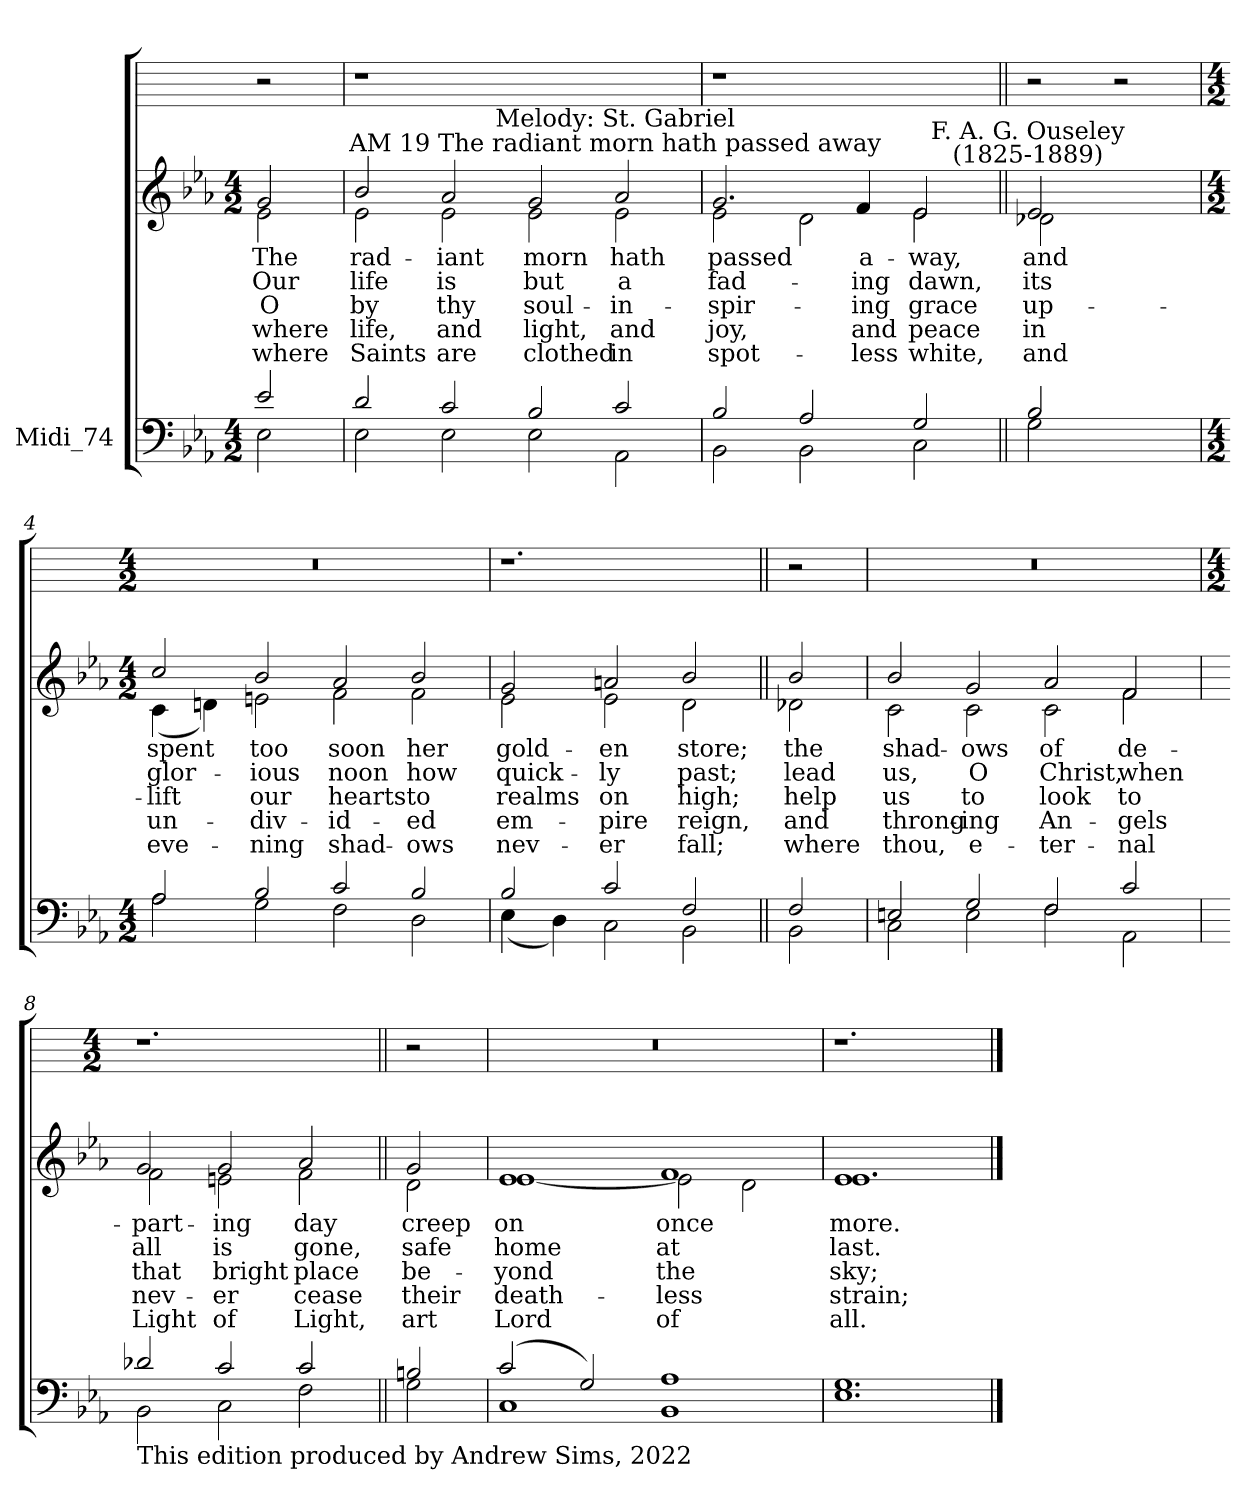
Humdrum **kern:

**kern	**kern	**text	**text	**text	**text	**text	**kern
*part3	*part2	*part2	*part2	*part2	*part2	*part2	*part1
*staff3	*staff2	*staff2	*staff2	*staff2	*staff2	*staff2	*staff1
*I"Midi_74	*	*	*	*	*	*	*
*clefF4	*clefG2	*	*	*	*	*	*
*k[b-e-a-]	*k[b-e-a-]	*	*	*	*	*	*
*E-:	*E-:	*	*	*	*	*	*
*M4/2	*M4/2	*	*	*	*	*	*
=	=	=	=	=	=	=	=
*^	*	*	*	*	*	*	*
!	!	!LO:TX:a:cj:t=Godfrey Thring\n(1823-1903)	!	!	!	!	!	!
!	!	!	!LO:LY:b	!LO:LY:b	!LO:LY:b	!LO:LY:b	!LO:LY:b	!
*	*	*^	*	*	*	*	*	*
2e-/	2E-\	2g/	2e-\	The	Our	O	where	where	2r
=1	=1	=1	=1	=1	=1	=1	=1	=1	=1
!	!	!	!	!LO:LY:b	!LO:LY:b	!LO:LY:b	!LO:LY:b	!LO:LY:b	!
2d/	2E-\	2b-/	2e-\	rad-	-life	by	life,	Saints	1r
!	!	!	!	!LO:LY:b	!LO:LY:b	!LO:LY:b	!LO:LY:b	!LO:LY:b	!
2c/	2E-\	2a-/	2e-\	iant	is	thy	and	are	.
!	!	!	!	!LO:LY:b	!LO:LY:b	!LO:LY:b	!LO:LY:b	!LO:LY:b	!
2B-/	2E-\	2g/	2e-\	morn	but	soul-	-light,	clothed	1ryy
!	!	!LO:TX:a:cj:t=AM 19 The radiant morn hath passed away	!	!	!	!	!	!	!
!	!	!LO:TX:a:cj:t=Melody&colon; St. Gabriel	!	!	!	!	!	!	!
!	!	!	!	!LO:LY:b	!LO:LY:b	!LO:LY:b	!LO:LY:b	!LO:LY:b	!
2c/	2AA-\	2a-/	2e-\	hath	a	in-	-and	in	.
=2	=2	=2	=2	=2	=2	=2	=2	=2	=2
!	!	!	!	!LO:LY:b	!LO:LY:b	!LO:LY:b	!LO:LY:b	!LO:LY:b	!
2B-/	2BB-\	2.g/	2e-\	passed	fad-	-spir-	-joy,	spot-	1r
2A-/	2BB-\	.	2d\	.	.	.	.	.	.
!	!	!	!	!LO:LY:b	!LO:LY:b	!LO:LY:b	!LO:LY:b	!LO:LY:b	!
.	.	4f/	.	-a-	-ing	ing	and	less	.
!	!	!	!	!LO:LY:b	!LO:LY:b	!LO:LY:b	!LO:LY:b	!LO:LY:b	!
2G/	2C\	2e-/	2e-\	way,	dawn,	grace	peace	white,	2ryy
=3||	=3||	=3||	=3||	=3||	=3||	=3||	=3||	=3||	=3||
!	!	!LO:TX:a:cj:t=F. A. G. Ouseley\n(1825-1889)	!	!	!	!	!	!	!
!	!	!	!	!LO:LY:b	!LO:LY:b	!LO:LY:b	!LO:LY:b	!LO:LY:b	!
2B-/	2G\	2e-/	2d-X\	and	its	up-	-in	and	2r
2ryy	2ryy	2ryy	2ryy	.	.	.	.	.	2r
!!LO:LB:g=z
=4	=4	=4	=4	=4	=4	=4	=4	=4	=4
*M4/2	*	*M4/2	*	*	*	*	*	*	*M4/2
!	!	!	!	!LO:LY:b	!LO:LY:b	!LO:LY:b	!LO:LY:b	!LO:LY:b	!
2A-/	2A-\	2cc/	(<4c\	spent	glor-	-lift	un-	-eve-	0r
.	.	.	4dn\)	.	.	.	.	.	.
!	!	!	!	!LO:LY:b	!LO:LY:b	!LO:LY:b	!LO:LY:b	!LO:LY:b	!
2B-/	2G\	2b-/	2en\	-too	ious	our	div-	-ning	.
!	!	!	!	!LO:LY:b	!LO:LY:b	!LO:LY:b	!LO:LY:b	!LO:LY:b	!
2c/	2F\	2a-/	2f\	soon	noon	hearts	id-	-shad-	.
!	!	!	!	!LO:LY:b	!LO:LY:b	!LO:LY:b	!LO:LY:b	!LO:LY:b	!
2B-/	2D\	2b-/	2f\	-her	how	to	ed	ows	.
=5	=5	=5	=5	=5	=5	=5	=5	=5	=5
!	!	!	!	!LO:LY:b	!LO:LY:b	!LO:LY:b	!LO:LY:b	!LO:LY:b	!
2B-/	(<4E-\	2g/	2e-\	gold-	-quick-	-realms	em-	-nev-	1.r
.	4D\)	.	.	.	.	.	.	.	.
!	!	!	!	!LO:LY:b	!LO:LY:b	!LO:LY:b	!LO:LY:b	!LO:LY:b	!
2c/	2C\	2an/	2e-\	-en	ly	on	pire	er	.
!	!	!	!	!LO:LY:b	!LO:LY:b	!LO:LY:b	!LO:LY:b	!LO:LY:b	!
2F/	2BB-\	2b-/	2d\	store;	past;	high;	reign,	fall;	.
=6||	=6||	=6||	=6||	=6||	=6||	=6||	=6||	=6||	=6||
!	!	!	!	!LO:LY:b	!LO:LY:b	!LO:LY:b	!LO:LY:b	!LO:LY:b	!
2F/	2BB-\	2b-/	2d-X\	the	lead	help	and	where	2r
=7	=7	=7	=7	=7	=7	=7	=7	=7	=7
!	!	!	!	!LO:LY:b	!LO:LY:b	!LO:LY:b	!LO:LY:b	!LO:LY:b	!
2En/	2C\	2b-/	2c\	shad-	-us,	us	throng-	-thou,	0r
!	!	!	!	!LO:LY:b	!LO:LY:b	!LO:LY:b	!LO:LY:b	!LO:LY:b	!
2G/	2E\	2g/	2c\	ows	O	to	ing	e-	.
!	!	!	!	!LO:LY:b	!LO:LY:b	!LO:LY:b	!LO:LY:b	!LO:LY:b	!
2F/	2F\	2a-/	2c\	-of	Christ,	look	An-	-ter-	.
!	!	!	!	!LO:LY:b	!LO:LY:b	!LO:LY:b	!LO:LY:b	!LO:LY:b	!
2c/	2AA-\	2f/	2f\	-de-	-when	to	gels	nal	.
!!LO:LB:g=z
=8	=8	=8	=8	=8	=8	=8	=8	=8	=8
*	*	*	*	*	*	*	*	*	*M4/2
!LO:TX:b:t=This edition produced by Andrew Sims, 2022	!	!	!	!	!	!	!	!	!
!	!	!	!	!LO:LY:b	!LO:LY:b	!LO:LY:b	!LO:LY:b	!LO:LY:b	!
2d-X/	2BB-\	2g/	2f\	part-	-all	that	nev-	-Light	1.r
!	!	!	!	!LO:LY:b	!LO:LY:b	!LO:LY:b	!LO:LY:b	!LO:LY:b	!
2c/	2C\	2g/	2en\	ing	is	bright	er	of	.
!	!	!	!	!LO:LY:b	!LO:LY:b	!LO:LY:b	!LO:LY:b	!LO:LY:b	!
2c/	2F\	2a-/	2f\	day	gone,	place	cease	Light,	.
=9||	=9||	=9||	=9||	=9||	=9||	=9||	=9||	=9||	=9||
!	!	!	!	!LO:LY:b	!LO:LY:b	!LO:LY:b	!LO:LY:b	!LO:LY:b	!
2Bn/	2G\	2g/	2d\	creep	safe	be-	-their	art	2r
=10	=10	=10	=10	=10	=10	=10	=10	=10	=10
!	!	!	!	!LO:LY:b	!LO:LY:b	!LO:LY:b	!LO:LY:b	!LO:LY:b	!
(>2c/	1C\	1e-/	[1e-\	on	home	yond	death-	-Lord	0r
2G/)	.	.	.	.	.	.	.	.	.
!	!	!	!	!LO:LY:b	!LO:LY:b	!LO:LY:b	!LO:LY:b	!LO:LY:b	!
1A-/	1BB-\	1f/	2e-\]	once	at	the	less	of	.
.	.	.	2d\	.	.	.	.	.	.
=11	=11	=11	=11	=11	=11	=11	=11	=11	=11
!	!	!	!	!LO:LY:b	!LO:LY:b	!LO:LY:b	!LO:LY:b	!LO:LY:b	!
1.G/	1.E-\	1.e-/	1.e-\	more.	last.	sky;	strain;	all.	1.r
*v	*v	*	*	*	*	*	*	*	*
*	*v	*v	*	*	*	*	*	*
==	==	==	==	==	==	==	==
*-	*-	*-	*-	*-	*-	*-	*-
